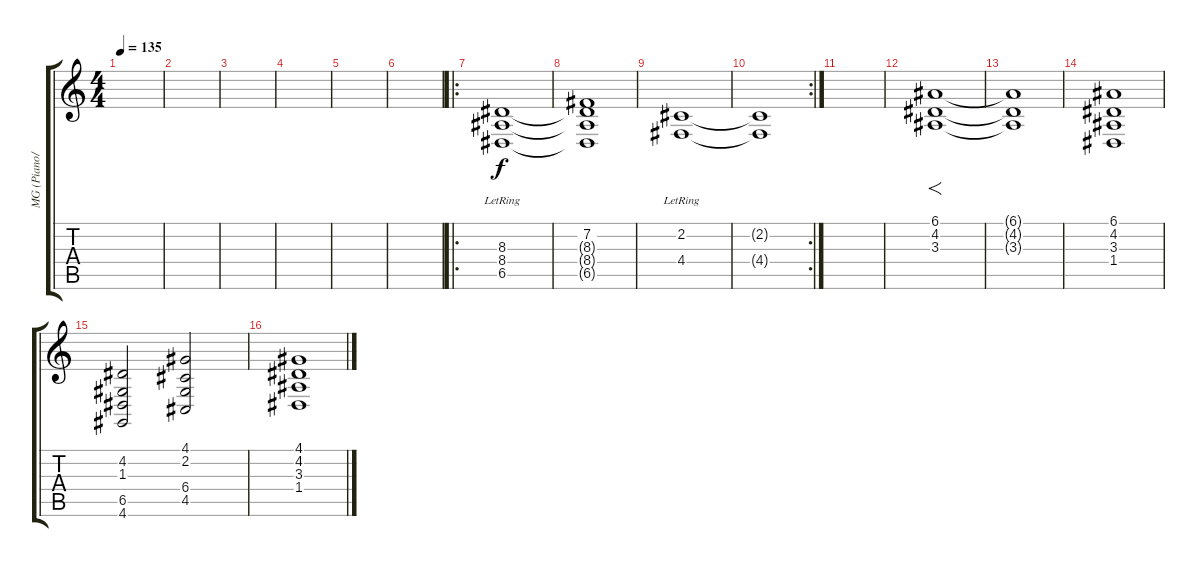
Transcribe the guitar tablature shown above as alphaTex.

\track ("MG (Piano/Strings)" "MG (Piano/") {instrument acousticgrandpiano}
\staff {score tabs}
\tuning (E4 B3 G3 D3 A2 E2) {hide}
\ts (4 4)
\tempo 135
\clef g2
\ks c
|
|
|
|
|
|
\ro
(8.3{lr} 8.4{lr} 6.5).1{volume 14 instrument acousticgrandpiano} |
(7.2 8.3{t} 8.4{t} 6.5{t}).1{volume 10} |
(2.2{lr} 4.4{lr}).1 |
\rc 2
(2.2{t} 4.4{t}).1 |
|
(6.1 4.2 3.3).1{f volume 10 instrument churchorgan} |
(6.1{t} 4.2{t} 3.3{t}).1 |
(6.1 4.2 3.3 1.4).1 |
(4.2 1.3 6.5 4.6).2 (4.1 2.2 6.4 4.5).2 |
(4.1 4.2 3.3 1.4).1
